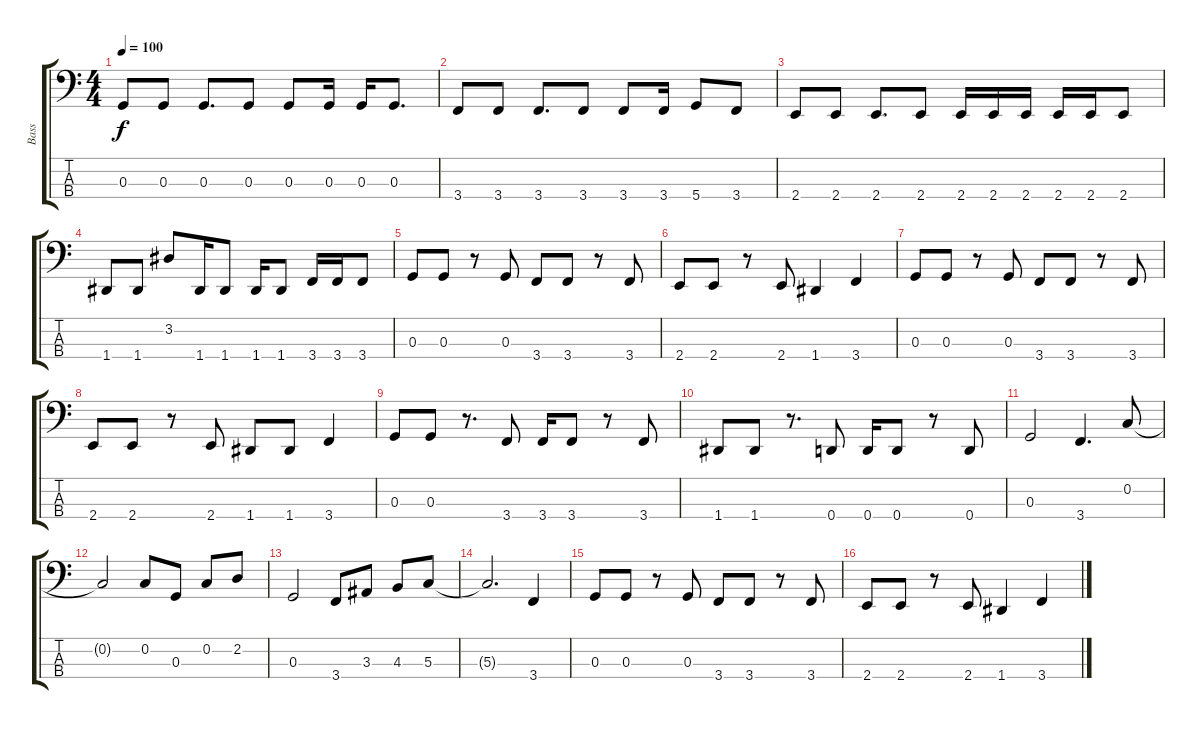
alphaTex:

\track ("Bass" "Bass") {instrument electricbassfinger}
\staff {score tabs}
\tuning (F2 C2 G1 D1) {hide}
\ts (4 4)
\tempo 100
\clef f4
\ks c
0.3.8{dy f} 0.3.8 0.3.8{d} 0.3.8 0.3.8 0.3.16 0.3.16 0.3.8{d} |
3.4.8 3.4.8 3.4.8{d} 3.4.8 3.4.8 3.4.16 5.4.8 3.4.8 |
2.4.8 2.4.8 2.4.8{d} 2.4.8 2.4.16 2.4.16 2.4.16 2.4.16 2.4.16 2.4.8 |
1.4.8 1.4.8 3.2.8 1.4.16 1.4.8 1.4.16 1.4.8 3.4.16 3.4.16 3.4.8 |
0.3.8 0.3.8 r.8 0.3.8 3.4.8 3.4.8 r.8 3.4.8 |
2.4.8 2.4.8 r.8 2.4.8 1.4.4 3.4.4 |
0.3.8 0.3.8 r.8 0.3.8 3.4.8 3.4.8 r.8 3.4.8 |
2.4.8 2.4.8 r.8 2.4.8 1.4.8 1.4.8 3.4.4 |
0.3.8 0.3.8 r.8{d} 3.4.8 3.4.16 3.4.8 r.8 3.4.8 |
1.4.8 1.4.8 r.8{d} 0.4.8 0.4.16 0.4.8 r.8 0.4.8 |
0.3.2 3.4.4{d} 0.2.8 |
0.2{t}.2 0.2.8 0.3.8 0.2.8 2.2.8 |
0.3.2 3.4.8 3.3.8 4.3.8 5.3.8 |
5.3{t}.2{d} 3.4.4 |
0.3.8 0.3.8 r.8 0.3.8 3.4.8 3.4.8 r.8 3.4.8 |
2.4.8 2.4.8 r.8 2.4.8 1.4.4 3.4.4
